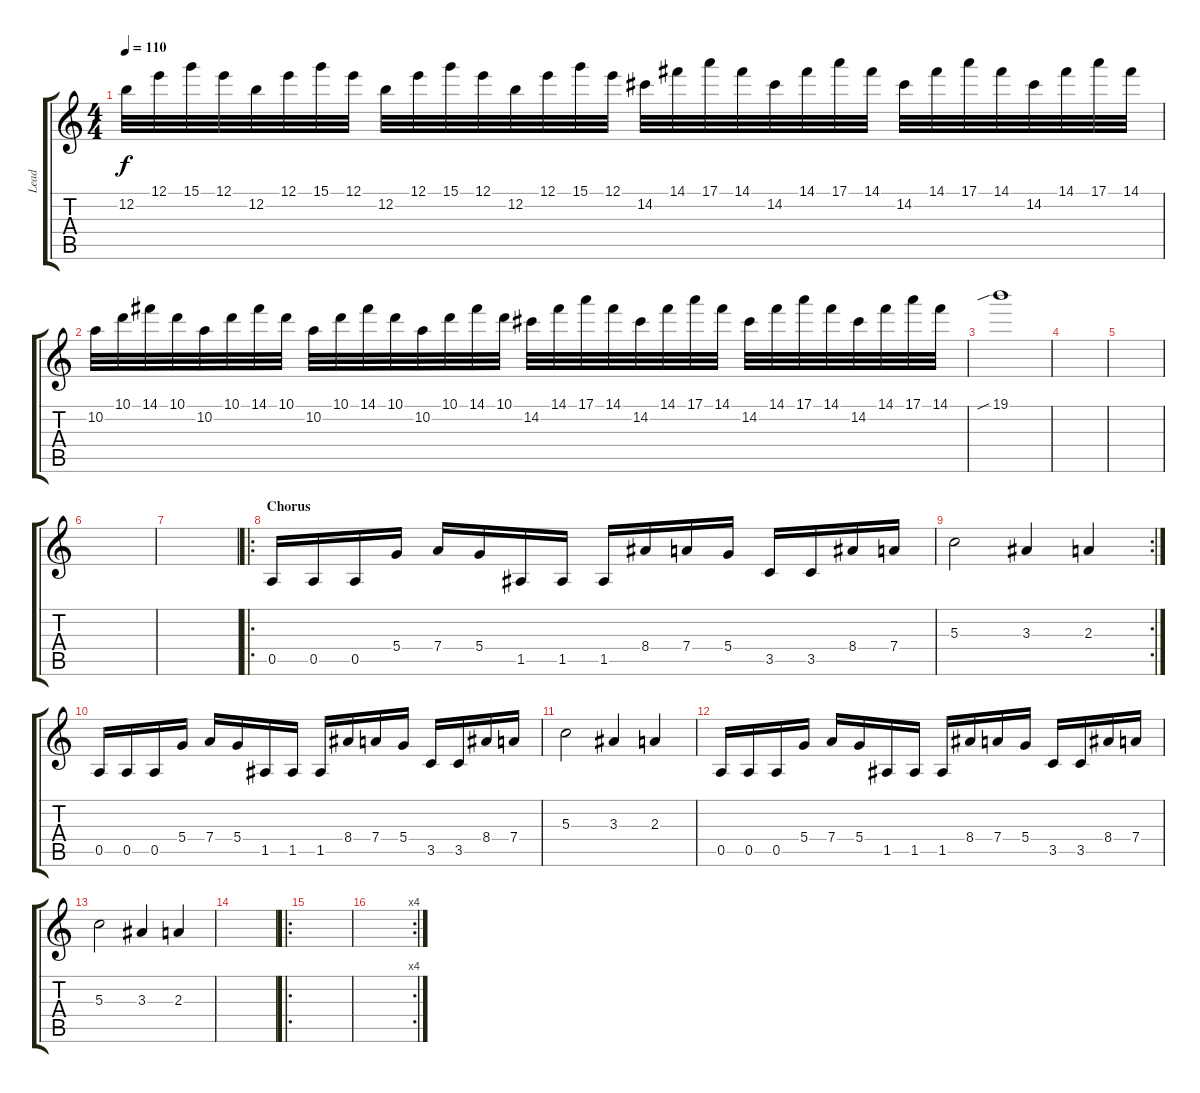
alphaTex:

\track ("Lead" "Lead") {instrument distortionguitar}
\staff {score tabs}
\tuning (E4 B3 G3 D3 A2 E2) {hide}
\ts (4 4)
\tempo 110
\clef g2
\ks c
12.2.32{dy f} 12.1.32 15.1.32 12.1.32 12.2.32 12.1.32 15.1.32 12.1.32 12.2.32 12.1.32 15.1.32 12.1.32 12.2.32 12.1.32 15.1.32 12.1.32 14.2.32 14.1.32 17.1.32 14.1.32 14.2.32 14.1.32 17.1.32 14.1.32 14.2.32 14.1.32 17.1.32 14.1.32 14.2.32 14.1.32 17.1.32 14.1.32 |
10.2.32 10.1.32 14.1.32 10.1.32 10.2.32 10.1.32 14.1.32 10.1.32 10.2.32 10.1.32 14.1.32 10.1.32 10.2.32 10.1.32 14.1.32 10.1.32 14.2.32 14.1.32 17.1.32 14.1.32 14.2.32 14.1.32 17.1.32 14.1.32 14.2.32 14.1.32 17.1.32 14.1.32 14.2.32 14.1.32 17.1.32 14.1.32 |
19.1{sib}.1 |
|
|
|
|
\ro
\section ("" "Chorus")
0.5.16 0.5.16 0.5.16 5.4.16 7.4.16 5.4.16 1.5.16 1.5.16 1.5.16 8.4.16 7.4.16 5.4.16 3.5.16 3.5.16 8.4.16 7.4.16 |
\rc 2
5.3.2 3.3.4 2.3.4 |
0.5.16 0.5.16 0.5.16 5.4.16 7.4.16 5.4.16 1.5.16 1.5.16 1.5.16 8.4.16 7.4.16 5.4.16 3.5.16 3.5.16 8.4.16 7.4.16 |
5.3.2 3.3.4 2.3.4 |
0.5.16 0.5.16 0.5.16 5.4.16 7.4.16 5.4.16 1.5.16 1.5.16 1.5.16 8.4.16 7.4.16 5.4.16 3.5.16 3.5.16 8.4.16 7.4.16 |
5.3.2 3.3.4 2.3.4 |
|
\ro
|
\rc 4
